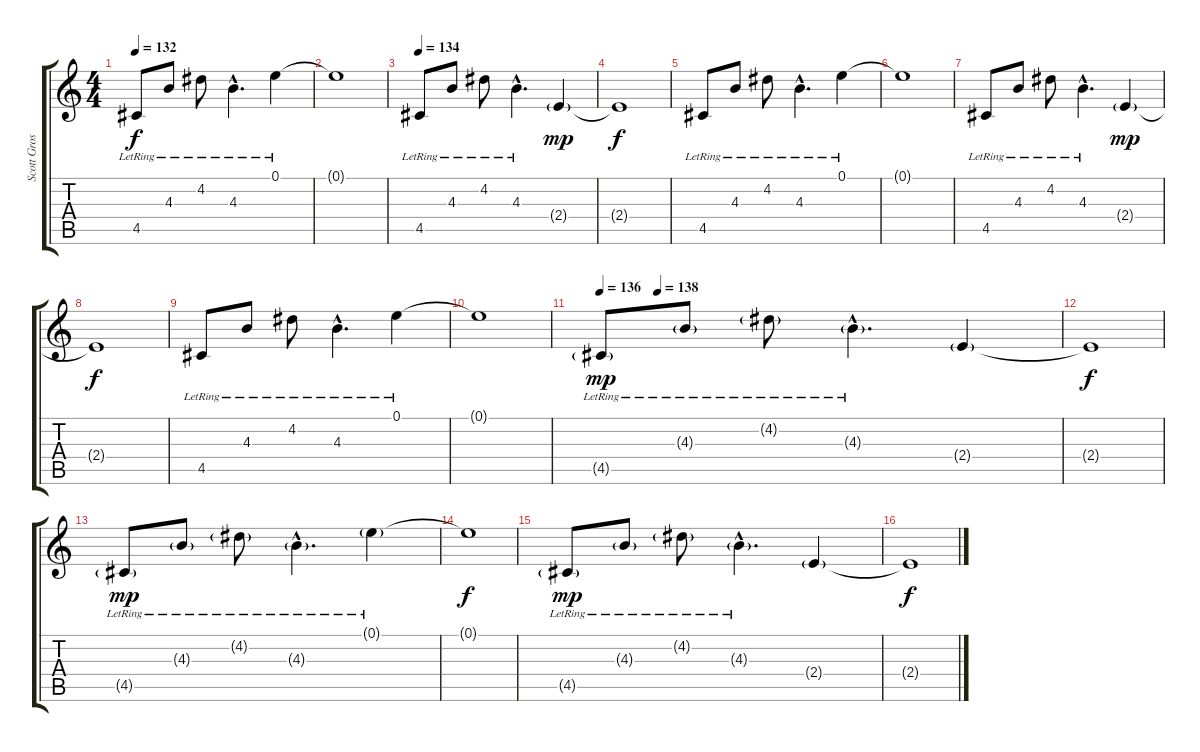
\track ("Scott Gross" "Scott Gros") {instrument electricguitarclean}
\staff {score tabs}
\tuning (E4 B3 G3 D3 A2 E2) {hide}
\ts (4 4)
\tempo 132
\clef g2
\ks c
4.5{lr}.8{dy f} 4.3{lr}.8 4.2{lr}.8 4.3{hac lr}.4{d} 0.1{lr}.4 |
0.1{t}.1 |
\tempo 134
4.5{lr}.8 4.3{lr}.8 4.2{lr}.8 4.3{hac lr}.4{d} 2.4{g}.4{dy mp} |
2.4{t}.1{dy f} |
4.5{lr}.8 4.3{lr}.8 4.2{lr}.8 4.3{hac lr}.4{d} 0.1{lr}.4 |
0.1{t}.1 |
4.5{lr}.8 4.3{lr}.8 4.2{lr}.8 4.3{hac lr}.4{d} 2.4{g}.4{dy mp} |
2.4{t}.1{dy f} |
4.5{lr}.8 4.3{lr}.8 4.2{lr}.8 4.3{hac lr}.4{d} 0.1{lr}.4 |
0.1{t}.1 |
\tempo 136
\tempo (138 0.125)
4.5{g lr}.8{dy mp volume 8} 4.3{g lr}.8 4.2{g lr}.8 4.3{g hac lr}.4{d} 2.4{g}.4 |
2.4{t}.1{dy f} |
4.5{g lr}.8{dy mp} 4.3{g lr}.8 4.2{g lr}.8 4.3{g hac lr}.4{d} 0.1{g lr}.4 |
0.1{t}.1{dy f} |
4.5{g lr}.8{dy mp} 4.3{g lr}.8 4.2{g lr}.8 4.3{g hac lr}.4{d} 2.4{g}.4 |
2.4{t}.1{dy f}
